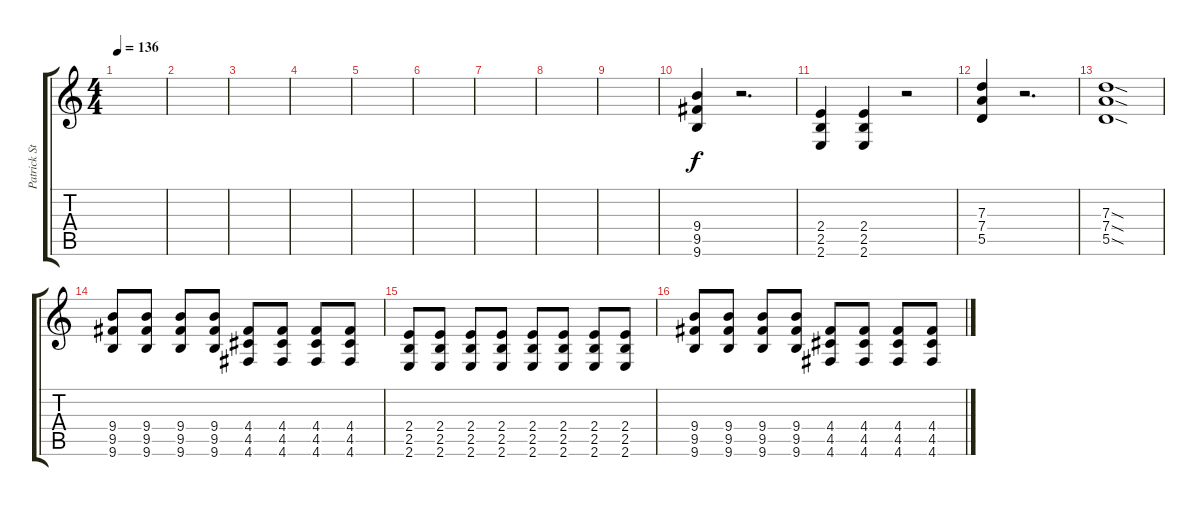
\track ("Patrick Stumph (Rythmn Guitar)" "Patrick St") {instrument overdrivenguitar}
\staff {score tabs}
\tuning (E4 B3 G3 D3 A2 D2) {hide}
\ts (4 4)
\tempo 136
\clef g2
\ks c
|
|
|
|
|
|
|
|
|
(9.4 9.5 9.6).4 r.2{d} |
(2.4 2.5 2.6).4 (2.4 2.5 2.6).4 r.2 |
(7.3 7.4 5.5).4 r.2{d} |
(7.3{sod} 7.4{sod} 5.5{sod}).1 |
(9.4 9.5 9.6).8 (9.4 9.5 9.6).8 (9.4 9.5 9.6).8 (9.4 9.5 9.6).8 (4.4 4.5 4.6).8 (4.4 4.5 4.6).8 (4.4 4.5 4.6).8 (4.4 4.5 4.6).8 |
(2.4 2.5 2.6).8 (2.4 2.5 2.6).8 (2.4 2.5 2.6).8 (2.4 2.5 2.6).8 (2.4 2.5 2.6).8 (2.4 2.5 2.6).8 (2.4 2.5 2.6).8 (2.4 2.5 2.6).8 |
(9.4 9.5 9.6).8 (9.4 9.5 9.6).8 (9.4 9.5 9.6).8 (9.4 9.5 9.6).8 (4.4 4.5 4.6).8 (4.4 4.5 4.6).8 (4.4 4.5 4.6).8 (4.4 4.5 4.6).8
